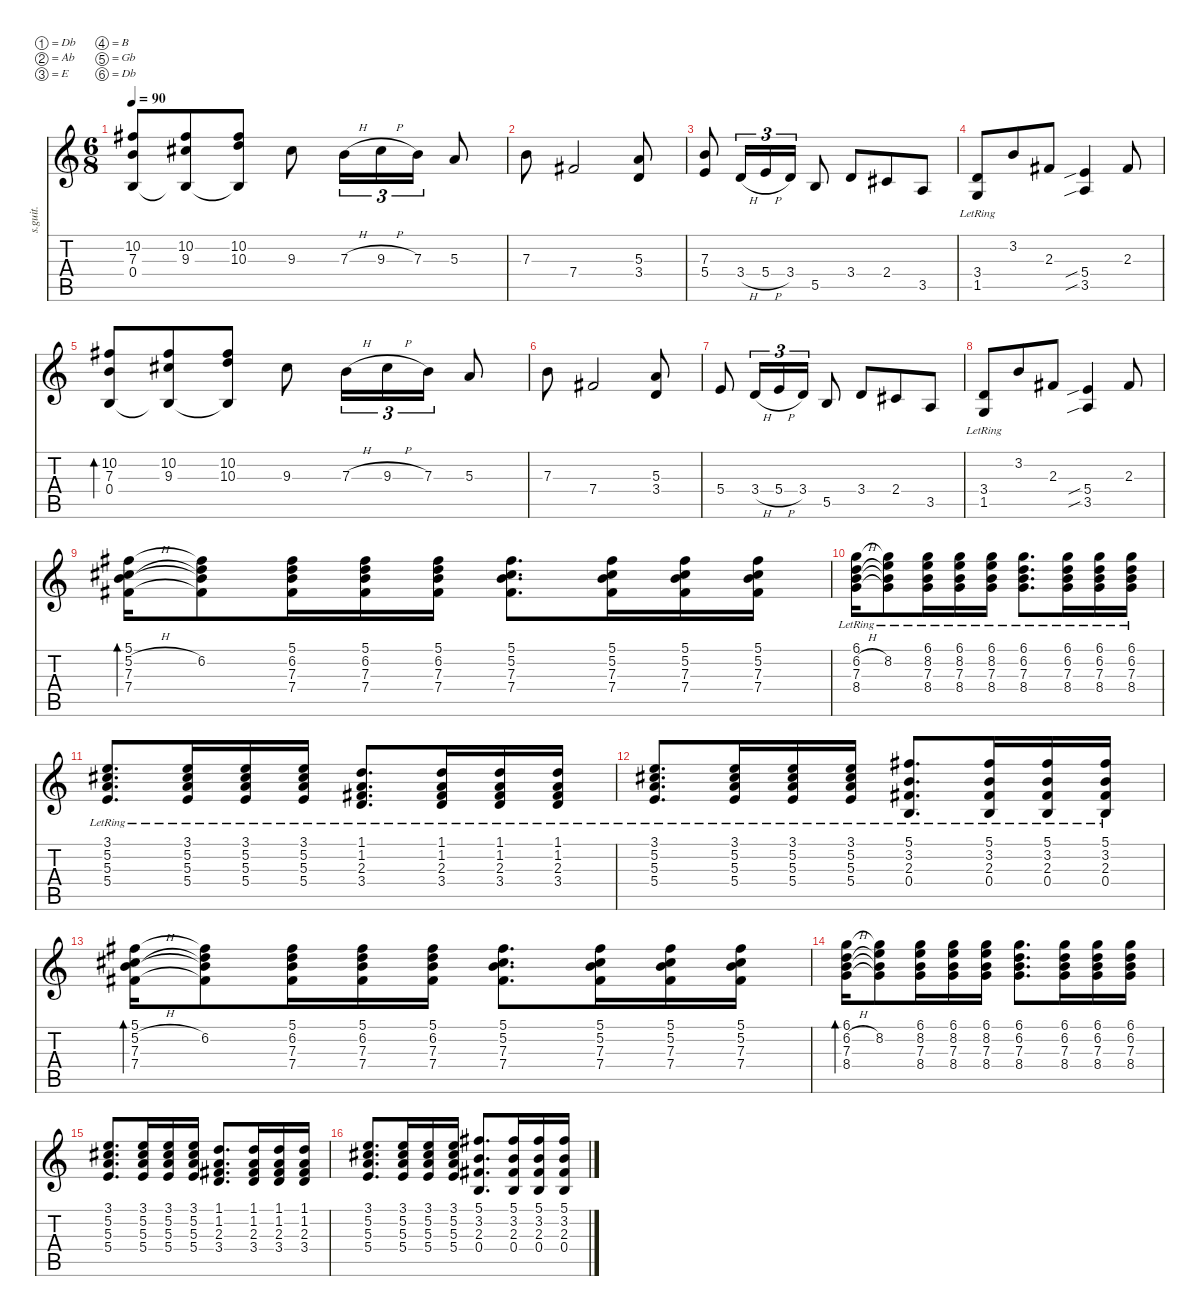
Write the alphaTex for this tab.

\defaultSystemsLayout 4
\hideDynamics
\bracketExtendMode nobrackets
\otherSystemsTrackNameOrientation horizontal
\track ("Marco Hietala" "s.guit.") {instrument acousticguitarsteel}
\staff {score tabs}
\tuning (Db4 Ab3 E3 B2 Gb2 Db2)
\ts (6 8)
\tempo 90
\clef g2
\ks c
(10.2{acc #} 7.3 0.4).8{dy f beam Up} (10.2{acc #} 9.3{acc #} 0.4{t}).8{beam Up} (10.2{acc #} 10.3 0.4{t}).8{beam Up} 9.3{acc #}.8{beam Down} 7.3{h}.16{tu (3 2) beam Down} 9.3{h acc #}.16{tu (3 2) beam Down} 7.3.16{tu (3 2) beam Down} 5.3.8{beam Up} |
7.3.8{beam Down} 7.4{acc #}.2{beam Up} (5.3 3.4).8{beam Up} |
(7.3 5.4).8{beam Up} 3.4{h}.16{tu (3 2) beam Up} 5.4{h}.16{tu (3 2) beam Up} 3.4.16{tu (3 2) beam Up} 5.5.8{beam Up} 3.4.8{beam Up} 2.4{acc #}.8{beam Up} 3.5.8{beam Up} |
(3.4{lr} 1.5{lr}).8{beam Up} 3.2.8{beam Up} 2.3{acc #}.8{beam Up} (5.4{sib} 3.5{sib}).4{beam Up} 2.3{acc #}.8{beam Up} |
(10.2{acc #} 7.3 0.4).8{bd 60 beam Up} (10.2{acc #} 9.3{acc #} 0.4{t}).8{beam Up} (10.2{acc #} 10.3 0.4{t}).8{beam Up} 9.3{acc #}.8{beam Down} 7.3{h}.16{tu (3 2) beam Down} 9.3{h acc #}.16{tu (3 2) beam Down} 7.3.16{tu (3 2) beam Down} 5.3.8{beam Up} |
7.3.8{beam Down} 7.4{acc #}.2{beam Up} (5.3 3.4).8{beam Up} |
5.4.8{beam Up} 3.4{h}.16{tu (3 2) beam Up} 5.4{h}.16{tu (3 2) beam Up} 3.4.16{tu (3 2) beam Up} 5.5.8{beam Up} 3.4.8{beam Up} 2.4{acc #}.8{beam Up} 3.5.8{beam Up} |
(3.4{lr} 1.5{lr}).8{beam Up} 3.2.8{beam Up} 2.3{acc #}.8{beam Up} (5.4{sib} 3.5{sib}).4{beam Up} 2.3{acc #}.8{beam Up} |
(5.1{acc #} 5.2{h acc #} 7.3 7.4{acc #}).16{bd 60 beam Down} (5.1{t acc #} 6.2 7.3{t} 7.4{t acc #}).8{beam Down} (5.1{acc #} 6.2 7.3 7.4{acc #}).16{beam Down} (5.1{acc #} 6.2 7.3 7.4{acc #}).16{beam Down} (5.1{acc #} 6.2 7.3 7.4{acc #}).16{beam Down} (5.1{acc #} 5.2{acc #} 7.3 7.4{acc #}).8{d beam Down} (5.1{acc #} 5.2{acc #} 7.3 7.4{acc #}).16{beam Down} (5.1{acc #} 5.2{acc #} 7.3 7.4{acc #}).16{beam Down} (5.1{acc #} 5.2{acc #} 7.3 7.4{acc #}).16{beam Down} |
(6.1{lr} 6.2{h lr} 7.3{lr} 8.4{lr}).16{beam Down} (6.1{lr t} 8.2{lr} 7.3{lr t} 8.4{lr t}).8{beam Down} (6.1{lr} 8.2{lr} 7.3{lr} 8.4{lr}).16{beam Down} (6.1{lr} 8.2{lr} 7.3{lr} 8.4{lr}).16{beam Down} (6.1{lr} 8.2{lr} 7.3{lr} 8.4{lr}).16{beam Down} (6.1{lr} 6.2{lr} 7.3{lr} 8.4{lr}).8{d beam Down} (6.1{lr} 6.2{lr} 7.3{lr} 8.4{lr}).16{beam Down} (6.1{lr} 6.2{lr} 7.3{lr} 8.4{lr}).16{beam Down} (6.1{lr} 6.2{lr} 7.3{lr} 8.4{lr}).16{beam Down} |
(3.1{lr} 5.2{lr acc #} 5.3{lr} 5.4{lr}).8{d beam Up} (3.1{lr} 5.2{lr acc #} 5.3{lr} 5.4{lr}).16{beam Up} (3.1{lr} 5.2{lr acc #} 5.3{lr} 5.4{lr}).16{beam Up} (3.1{lr} 5.2{lr acc #} 5.3{lr} 5.4{lr}).16{beam Up} (1.1{lr} 1.2{lr} 2.3{lr acc #} 3.4{lr}).8{d beam Up} (1.1{lr} 1.2{lr} 2.3{lr acc #} 3.4{lr}).16{beam Up} (1.1{lr} 1.2{lr} 2.3{lr acc #} 3.4{lr}).16{beam Up} (1.1{lr} 1.2{lr} 2.3{lr acc #} 3.4{lr}).16{beam Up} |
(3.1{lr} 5.2{lr acc #} 5.3{lr} 5.4{lr}).8{d beam Up} (3.1{lr} 5.2{lr acc #} 5.3{lr} 5.4{lr}).16{beam Up} (3.1{lr} 5.2{lr acc #} 5.3{lr} 5.4{lr}).16{beam Up} (3.1{lr} 5.2{lr acc #} 5.3{lr} 5.4{lr}).16{beam Up} (5.1{lr acc #} 3.2{lr} 2.3{lr acc #} 0.4{lr}).8{d beam Up} (5.1{lr acc #} 3.2{lr} 2.3{lr acc #} 0.4{lr}).16{beam Up} (5.1{lr acc #} 3.2{lr} 2.3{lr acc #} 0.4{lr}).16{beam Up} (5.1{lr acc #} 3.2{lr} 2.3{lr acc #} 0.4{lr}).16{beam Up} |
(5.1{acc #} 5.2{h acc #} 7.3 7.4{acc #}).16{bd 60 beam Down} (5.1{t acc #} 6.2 7.3{t} 7.4{t acc #}).8{beam Down} (5.1{acc #} 6.2 7.3 7.4{acc #}).16{beam Down} (5.1{acc #} 6.2 7.3 7.4{acc #}).16{beam Down} (5.1{acc #} 6.2 7.3 7.4{acc #}).16{beam Down} (5.1{acc #} 5.2{acc #} 7.3 7.4{acc #}).8{d beam Down} (5.1{acc #} 5.2{acc #} 7.3 7.4{acc #}).16{beam Down} (5.1{acc #} 5.2{acc #} 7.3 7.4{acc #}).16{beam Down} (5.1{acc #} 5.2{acc #} 7.3 7.4{acc #}).16{beam Down} |
(6.1 6.2{h} 7.3 8.4).16{bd 60 beam Down} (6.1{t} 8.2 7.3{t} 8.4{t}).8{beam Down} (6.1 8.2 7.3 8.4).16{beam Down} (6.1 8.2 7.3 8.4).16{beam Down} (6.1 8.2 7.3 8.4).16{beam Down} (6.1 6.2 7.3 8.4).8{d beam Down} (6.1 6.2 7.3 8.4).16{beam Down} (6.1 6.2 7.3 8.4).16{beam Down} (6.1 6.2 7.3 8.4).16{beam Down} |
(3.1 5.2{acc #} 5.3 5.4).8{d beam Up} (3.1 5.2{acc #} 5.3 5.4).16{beam Up} (3.1 5.2{acc #} 5.3 5.4).16{beam Up} (3.1 5.2{acc #} 5.3 5.4).16{beam Up} (1.1 1.2 2.3{acc #} 3.4).8{d beam Up} (1.1 1.2 2.3{acc #} 3.4).16{beam Up} (1.1 1.2 2.3{acc #} 3.4).16{beam Up} (1.1 1.2 2.3{acc #} 3.4).16{beam Up} |
(3.1 5.2{acc #} 5.3 5.4).8{d beam Up} (3.1 5.2{acc #} 5.3 5.4).16{beam Up} (3.1 5.2{acc #} 5.3 5.4).16{beam Up} (3.1 5.2{acc #} 5.3 5.4).16{beam Up} (5.1{acc #} 3.2 2.3{acc #} 0.4).8{d beam Up} (5.1{acc #} 3.2 2.3{acc #} 0.4).16{beam Up} (5.1{acc #} 3.2 2.3{acc #} 0.4).16{beam Up} (5.1{acc #} 3.2 2.3{acc #} 0.4).16{beam Up}
